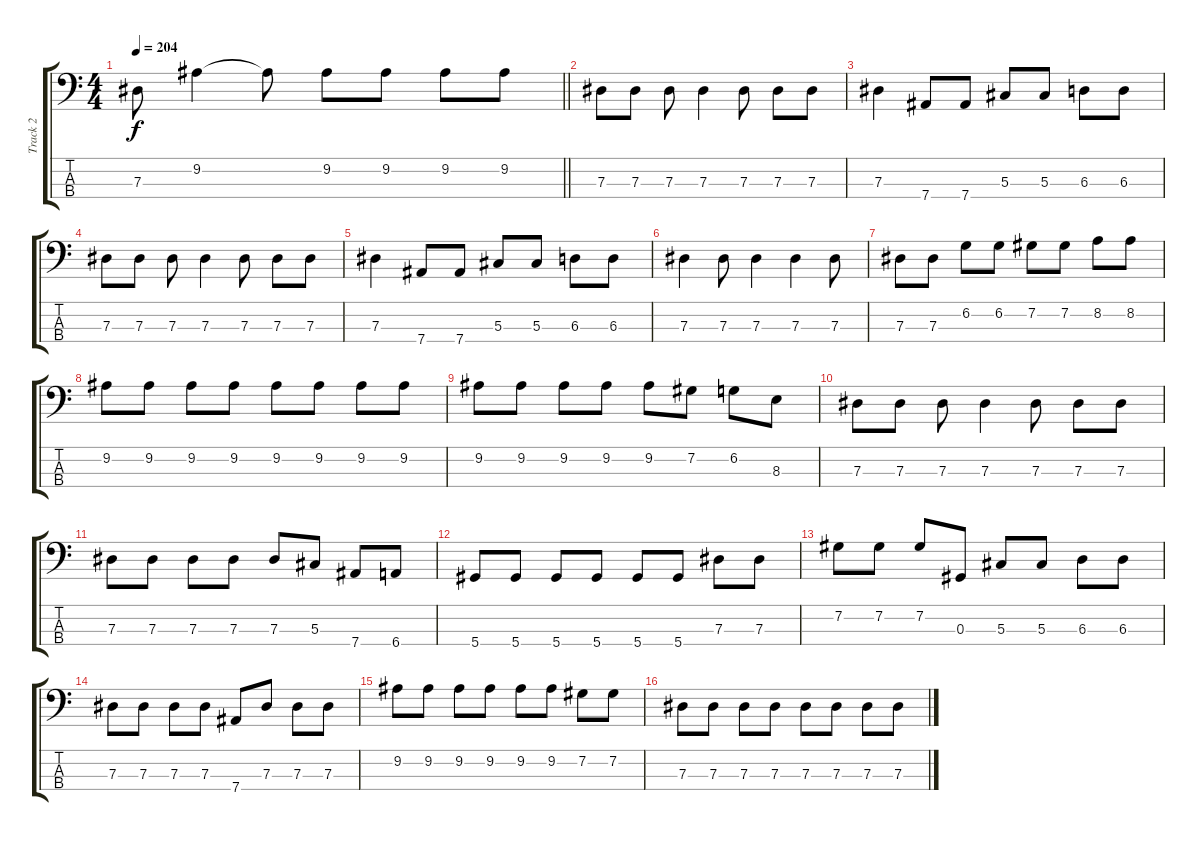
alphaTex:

\track ("Track 2" "Track 2") {instrument electricbassfinger}
\staff {score tabs}
\tuning (Gb2 Db2 Ab1 Eb1) {hide}
\ts (4 4)
\tempo 204
\clef f4
\barLineRight lightlight
\ks c
7.3.8{dy f} 9.2.4 9.2{t}.8 9.2.8 9.2.8 9.2.8 9.2.8 |
7.3.8 7.3.8 7.3.8 7.3.4 7.3.8 7.3.8 7.3.8 |
7.3.4 7.4.8 7.4.8 5.3.8 5.3.8 6.3.8 6.3.8 |
7.3.8 7.3.8 7.3.8 7.3.4 7.3.8 7.3.8 7.3.8 |
7.3.4 7.4.8 7.4.8 5.3.8 5.3.8 6.3.8 6.3.8 |
7.3.4 7.3.8 7.3.4 7.3.4 7.3.8 |
7.3.8 7.3.8 6.2.8 6.2.8 7.2.8 7.2.8 8.2.8 8.2.8 |
9.2.8 9.2.8 9.2.8 9.2.8 9.2.8 9.2.8 9.2.8 9.2.8 |
9.2.8 9.2.8 9.2.8 9.2.8 9.2.8 7.2.8 6.2.8 8.3.8 |
7.3.8 7.3.8 7.3.8 7.3.4 7.3.8 7.3.8 7.3.8 |
7.3.8 7.3.8 7.3.8 7.3.8 7.3.8 5.3.8 7.4.8 6.4.8 |
5.4.8 5.4.8 5.4.8 5.4.8 5.4.8 5.4.8 7.3.8 7.3.8 |
7.2.8 7.2.8 7.2.8 0.3.8 5.3.8 5.3.8 6.3.8 6.3.8 |
7.3.8 7.3.8 7.3.8 7.3.8 7.4.8 7.3.8 7.3.8 7.3.8 |
9.2.8 9.2.8 9.2.8 9.2.8 9.2.8 9.2.8 7.2.8 7.2.8 |
7.3.8 7.3.8 7.3.8 7.3.8 7.3.8 7.3.8 7.3.8 7.3.8
